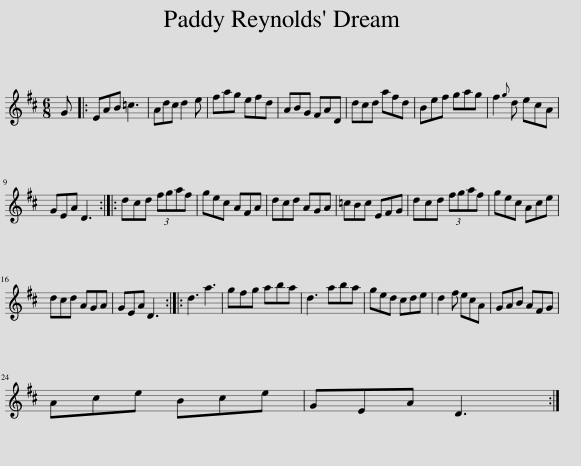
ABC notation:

X:1
L:1/8
M:6/8
I:linebreak $
K:D
V:1 treble
V:1
 G |: EAB =c3 | Adc d2 e | fag efd | ABG FAD | %5
 dcd afd | Bef gag | f2{g} d ecA |$ GEA D3 :: dcd (3fgaf | %10
 gec AFA | dcd AGA | =cBc EFG | dcd (3fgaf | gec Ace |$ %15
 dcd AGA | GEA D3 :: d3 a3 | gfg aba | d3 aba | %20
 ged cde | d2 f ecA | GAB AFG |$ Ace Bce | GEA D3 :| %25
